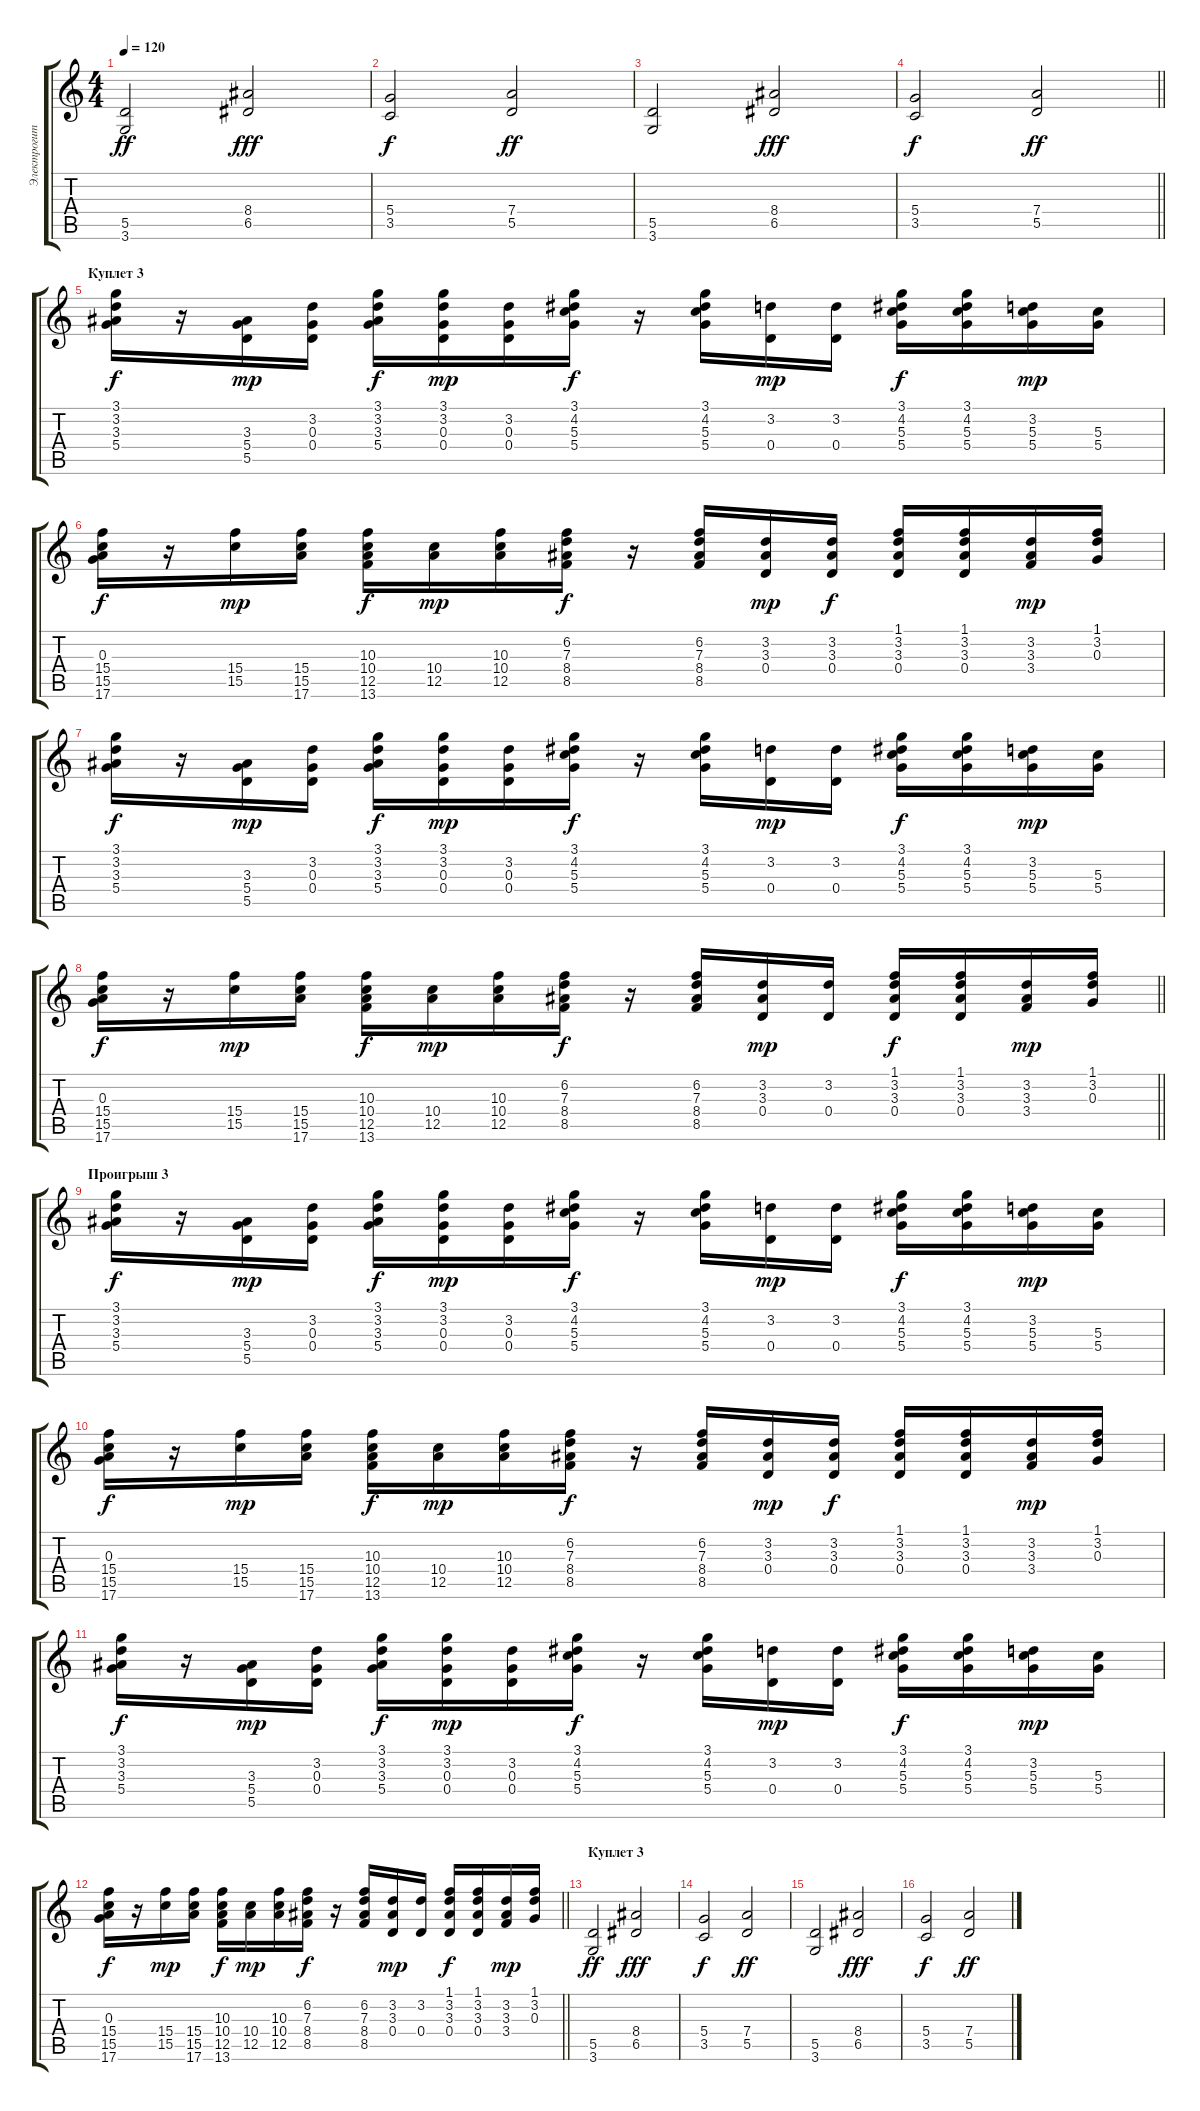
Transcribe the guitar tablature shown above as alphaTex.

\track ("Электрогитара" "Электрогит") {instrument electricguitarclean}
\staff {score tabs}
\tuning (E4 B3 G3 D3 A2 E2) {hide}
\ts (4 4)
\tempo 120
\clef g2
\ks c
(5.5 3.6).2{dy ff} (8.4 6.5).2{dy fff} |
(5.4 3.5).2{dy f} (7.4 5.5).2{dy ff} |
(5.5 3.6).2 (8.4 6.5).2{dy fff} |
\barLineRight lightlight
(5.4 3.5).2{dy f} (7.4 5.5).2{dy ff} |
\section ("" "Куплет 3")
(3.1 3.2 3.3 5.4).16{dy f volume 12 instrument electricguitarclean} r.16 (3.3 5.4 5.5).16{dy mp} (3.2 0.3 0.4).16 (3.1 3.2 3.3 5.4).16{dy f} (3.1 3.2 0.3 0.4).16{dy mp} (3.2 0.3 0.4).16 (3.1 4.2 5.3 5.4).16{dy f} r.16 (3.1 4.2 5.3 5.4).16 (3.2 0.4).16{dy mp} (3.2 0.4).16 (3.1 4.2 5.3 5.4).16{dy f} (3.1 4.2 5.3 5.4).16 (3.2 5.3 5.4).16{dy mp} (5.3 5.4).16 |
(0.3 15.4 15.5 17.6).16{dy f} r.16 (15.4 15.5).16{dy mp} (15.4 15.5 17.6).16 (10.3 10.4 12.5 13.6).16{dy f} (10.4 12.5).16{dy mp} (10.3 10.4 12.5).16 (6.2 7.3 8.4 8.5).16{dy f} r.16 (6.2 7.3 8.4 8.5).16 (3.2 3.3 0.4).16{dy mp} (3.2 3.3 0.4).16{dy f} (1.1 3.2 3.3 0.4).16 (1.1 3.2 3.3 0.4).16 (3.2 3.3 3.4).16{dy mp} (1.1 3.2 0.3).16 |
(3.1 3.2 3.3 5.4).16{dy f} r.16 (3.3 5.4 5.5).16{dy mp} (3.2 0.3 0.4).16 (3.1 3.2 3.3 5.4).16{dy f} (3.1 3.2 0.3 0.4).16{dy mp} (3.2 0.3 0.4).16 (3.1 4.2 5.3 5.4).16{dy f} r.16 (3.1 4.2 5.3 5.4).16 (3.2 0.4).16{dy mp} (3.2 0.4).16 (3.1 4.2 5.3 5.4).16{dy f} (3.1 4.2 5.3 5.4).16 (3.2 5.3 5.4).16{dy mp} (5.3 5.4).16 |
\barLineRight lightlight
(0.3 15.4 15.5 17.6).16{dy f} r.16 (15.4 15.5).16{dy mp} (15.4 15.5 17.6).16 (10.3 10.4 12.5 13.6).16{dy f} (10.4 12.5).16{dy mp} (10.3 10.4 12.5).16 (6.2 7.3 8.4 8.5).16{dy f} r.16 (6.2 7.3 8.4 8.5).16 (3.2 3.3 0.4).16{dy mp} (3.2 0.4).16 (1.1 3.2 3.3 0.4).16{dy f} (1.1 3.2 3.3 0.4).16 (3.2 3.3 3.4).16{dy mp} (1.1 3.2 0.3).16 |
\section ("" "Проигрыш 3")
(3.1 3.2 3.3 5.4).16{dy f} r.16 (3.3 5.4 5.5).16{dy mp} (3.2 0.3 0.4).16 (3.1 3.2 3.3 5.4).16{dy f} (3.1 3.2 0.3 0.4).16{dy mp} (3.2 0.3 0.4).16 (3.1 4.2 5.3 5.4).16{dy f} r.16 (3.1 4.2 5.3 5.4).16 (3.2 0.4).16{dy mp} (3.2 0.4).16 (3.1 4.2 5.3 5.4).16{dy f} (3.1 4.2 5.3 5.4).16 (3.2 5.3 5.4).16{dy mp} (5.3 5.4).16 |
(0.3 15.4 15.5 17.6).16{dy f} r.16 (15.4 15.5).16{dy mp} (15.4 15.5 17.6).16 (10.3 10.4 12.5 13.6).16{dy f} (10.4 12.5).16{dy mp} (10.3 10.4 12.5).16 (6.2 7.3 8.4 8.5).16{dy f} r.16 (6.2 7.3 8.4 8.5).16 (3.2 3.3 0.4).16{dy mp} (3.2 3.3 0.4).16{dy f} (1.1 3.2 3.3 0.4).16 (1.1 3.2 3.3 0.4).16 (3.2 3.3 3.4).16{dy mp} (1.1 3.2 0.3).16 |
(3.1 3.2 3.3 5.4).16{dy f} r.16 (3.3 5.4 5.5).16{dy mp} (3.2 0.3 0.4).16 (3.1 3.2 3.3 5.4).16{dy f} (3.1 3.2 0.3 0.4).16{dy mp} (3.2 0.3 0.4).16 (3.1 4.2 5.3 5.4).16{dy f} r.16 (3.1 4.2 5.3 5.4).16 (3.2 0.4).16{dy mp} (3.2 0.4).16 (3.1 4.2 5.3 5.4).16{dy f} (3.1 4.2 5.3 5.4).16 (3.2 5.3 5.4).16{dy mp} (5.3 5.4).16 |
\barLineRight lightlight
(0.3 15.4 15.5 17.6).16{dy f} r.16 (15.4 15.5).16{dy mp} (15.4 15.5 17.6).16 (10.3 10.4 12.5 13.6).16{dy f} (10.4 12.5).16{dy mp} (10.3 10.4 12.5).16 (6.2 7.3 8.4 8.5).16{dy f} r.16 (6.2 7.3 8.4 8.5).16 (3.2 3.3 0.4).16{dy mp} (3.2 0.4).16 (1.1 3.2 3.3 0.4).16{dy f} (1.1 3.2 3.3 0.4).16 (3.2 3.3 3.4).16{dy mp} (1.1 3.2 0.3).16 |
\section ("" "Куплет 3")
(5.5 3.6).2{dy ff volume 11 balance 16 instrument distortionguitar} (8.4 6.5).2{dy fff} |
(5.4 3.5).2{dy f} (7.4 5.5).2{dy ff} |
(5.5 3.6).2 (8.4 6.5).2{dy fff} |
(5.4 3.5).2{dy f} (7.4 5.5).2{dy ff}
